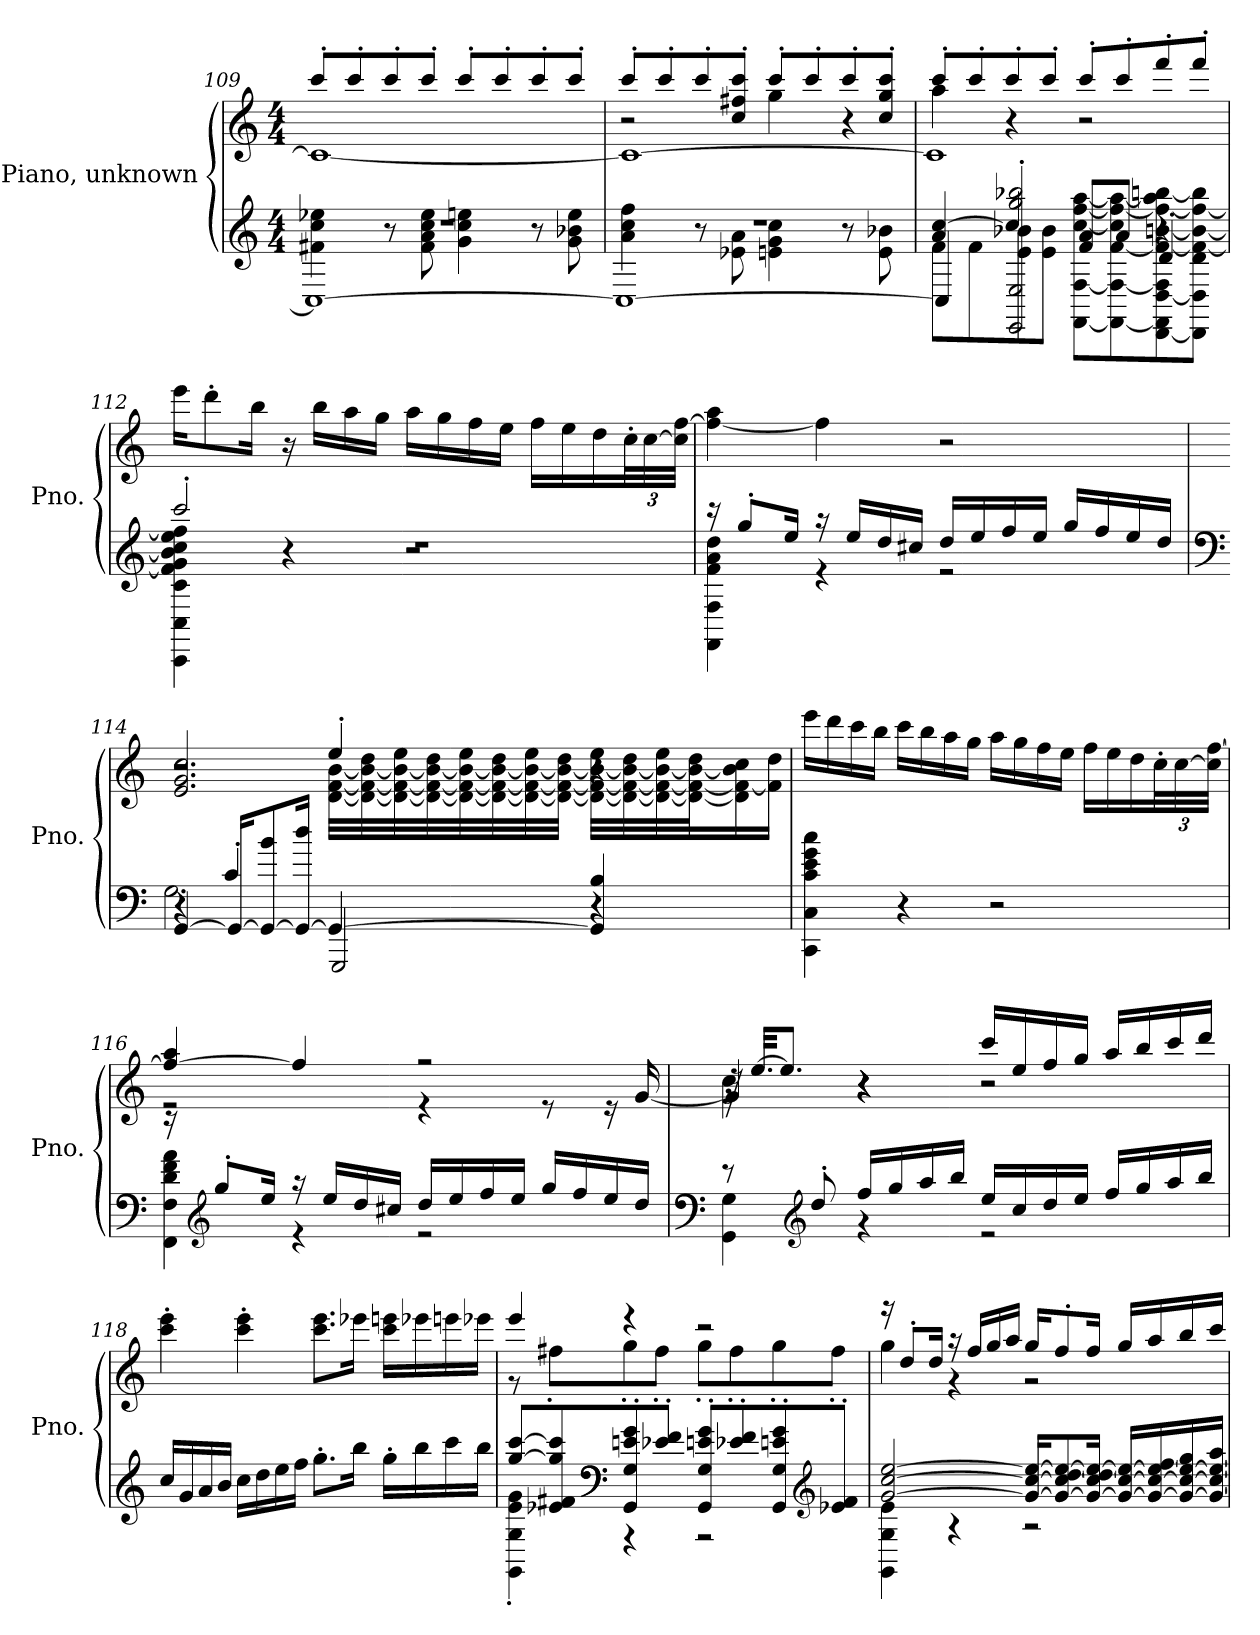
**kern	**kern
*part1	*part1
*staff2	*staff1
*I"Piano, unknown	*
*I'Pno.	*
!!LO:LB:g=z
*clefG2	*clefG2
*k[]	*k[]
*M4/4	*M4/4
=109	=109
*^	*^
*	*^	*	*
1r	4f#X\ 4cc\ 4ee-X\	1C_	8ccc'/L	1c_
.	.	.	8ccc'/	.
.	8r	.	8ccc'/	.
.	8f#\ 8a\ 8cc\ 8ee-\	.	8ccc'/J	.
.	4g\ 4cc\ 4een\	.	8ccc'/L	.
.	.	.	8ccc'/	.
.	8r	.	8ccc'/	.
.	8g\ 8b-X\ 8ee\	.	8ccc'/J	.
=110	=110	=110	=110	=110
*	*	*	*	*^
1r	4a\ 4cc\ 4ff\	1C_	8ccc'/L	2r	1c_
.	.	.	8ccc'/	.	.
.	8r	.	8ccc'/	.	.
.	8e-X\ 8a\	.	8cc/' 8ff#X/' 8ccc/'J	.	.
.	4en\ 4g\ 4cc\	.	8ccc'/L	4gg\	.
.	.	.	8ccc'/	.	.
.	8r	.	8ccc'/	4r	.
.	8e\ 8b-X\	.	8cc/' 8gg/' 8ccc/'J	.	.
=111	=111	=111	=111	=111	=111
4a/ [4cc/	8f\L	4C/]	8ccc'/L	4aa\	1c]
.	8f\	.	8ccc'/	.	.
4cc/]	8e\ 8b-X\	2EE/' 2E/' 2gg/' 2bb-X/'	8ccc'/	4r	.
.	8e\ 8b-\J	.	8ccc'/J	.	.
8f/ 8a/L	[8FF\ [8F\ [8cc\ [8ff\ [8aa\L	.	8ccc'/L	2r	.
8a/J	8FF\_ 8F\_ [8f\ 8cc\] 8ff\_ 8aa\_	.	8ccc'/	.	.
4r	[8DD\ 8FF\] [8D\ 8F\] 8f\_ [8bn\ 8ff\_ 8aa\] [8bbn\	4d'/	8fff'/	.	.
.	8DD\] 8D\] 8d\ 8f\_ 8b\_ 8ff\_ 8bb\]J	.	8fff'/J	.	.
*	*	*	*v	*v	*v
!!LO:PB:g=z
=112	=112	=112	=112
1r	4CC\ 4C\ 4c\ 4f\] 4g\ 4b\] 4cc\ 4ee\ 4ff\]	2ccc'/	16eee\KL
.	.	.	8ddd'\
.	.	.	16bb\Jk
.	4r	.	16r
.	.	.	16bb\LL
.	.	.	16aa\
.	.	.	16gg\JJ
.	2r	2r	16aa\LL
.	.	.	16gg\
.	.	.	16ff\
.	.	.	16ee\JJ
.	.	.	16ff\LL
.	.	.	16ee\
.	.	.	16dd\
*	*	*	*Xbrackettup
.	.	.	48cc'\L
.	.	.	[48cc\
.	.	.	48cc\] [48ff\JJJ
*	*v	*v	*
=113	=113	=113
16r	4FF\ 4F\ 4f\ 4a\ 4dd\	4ff\_ 4aa\
8gg'/L	.	.
16ee/Jk	.	.
16r	4r	4ff\]
16ee/LL	.	.
16dd/	.	.
16cc#X/JJ	.	.
16dd/LL	2r	2r
16ee/	.	.
16ff/	.	.
16ee/JJ	.	.
16gg/LL	.	.
16ff/	.	.
16ee/	.	.
16dd/JJ	.	.
*v	*v	*
!!LO:LB:g=z
=114	=114
*clefF4	*
*^	*^
*	*^	*	*^
[4GG/	2.G\	4r	2r	2r	2.e/ 2.g/ 2.cc/
16GG/KL_	.	4c'/	.	.	.
8GG/_ 8b/	.	.	.	.	.
16GG/_ 16dd/Jk	.	.	.	.	.
4GG/_	.	2GGG/	4ee'/	[32d\ [32f\ [32b\LLL	.
.	.	.	.	32d\_ 32f\_ 32b\_ 32dd\	.
.	.	.	.	32d\_ 32f\_ 32b\_ 32ee\	.
.	.	.	.	32d\_ 32f\_ 32b\_ 32dd\	.
.	.	.	.	32d\_ 32f\_ 32b\_ 32ee\	.
.	.	.	.	32d\_ 32f\_ 32b\_ 32dd\	.
.	.	.	.	32d\_ 32f\_ 32b\_ 32ee\	.
.	.	.	.	32d\_ 32f\_ 32b\_ 32dd\JJJ	.
4GG/] 4B/	4r	.	4r	32d\_ 32f\_ 32b\_ 32ee\LLL	4r
.	.	.	.	32d\_ 32f\_ 32b\_ 32dd\	.
.	.	.	.	32d\_ 32f\_ 32b\_ 32ee\	.
.	.	.	.	32d\_ 32f\_ 32b\_ 32dd\J	.
.	.	.	.	16d\] 16f\_ 16b\] 16cc\	.
.	.	.	.	16f\] 16dd\JJ	.
*v	*v	*v	*	*	*
*	*v	*v	*v
!!LO:LB:g=z
=115	=115
4CC\ 4C\ 4c\ 4e\ 4g\ 4cc\	16eee\LL
.	16ddd\
.	16ccc\
.	16bb\JJ
4r	16ccc\LL
.	16bb\
.	16aa\
.	16gg\JJ
2r	16aa\LL
.	16gg\
.	16ff\
.	16ee\JJ
.	16ff\LL
.	16ee\
.	16dd\
.	48cc'\L
.	[48cc\
.	48cc\] [48ff\JJJ
=116	=116
*^	*^
16r	4FF\ 4F\ 4d\ 4f\ 4a\	4ff/_ 4aa/	2r
*clefG2	*	*	*
8gg'/L	.	.	.
16ee/Jk	.	.	.
16r	4r	4ff/]	.
16ee/LL	.	.	.
16dd/	.	.	.
16cc#X/JJ	.	.	.
16dd/LL	2r	2r	4r
16ee/	.	.	.
16ff/	.	.	.
16ee/JJ	.	.	.
16gg/LL	.	.	8r
16ff/	.	.	.
16ee/	.	.	16r
16dd/JJ	.	.	[16g/
*	*	*v	*v
!!LO:LB:g=z
=117	=117	=117
*clefF4	*	*
*	*	*^
*	*	*	*^
8r	4GG\ 4G\	64r	4cc\	4g/]
.	.	[32.ee/KKL	.	.
.	.	8.ee/J]	.	.
*clefG2	*	*	*	*
8dd'/	.	.	.	.
16ff/LL	4r	4r	4r	4r
16gg/	.	.	.	.
16aa/	.	.	.	.
16bb/JJ	.	.	.	.
16ee/LL	2r	16ccc/LL	2r	2r
16cc/	.	16ee/	.	.
16dd/	.	16ff/	.	.
16ee/JJ	.	16gg/JJ	.	.
16ff/LL	.	16aa/LL	.	.
16gg/	.	16bb/	.	.
16aa/	.	16ccc/	.	.
16bb/JJ	.	16ddd/JJ	.	.
*v	*v	*	*	*
*	*v	*v	*v
=118	=118
16cc/LL	4ccc\' 4eee\'
16g/	.
16a/	.
16b/JJ	.
16cc\LL	4ccc\' 4eee\'
16dd\	.
16ee\	.
16ff\JJ	.
8.gg'\L	8.ccc\ 8.eee\L
16bb\Jk	16eee-X\Jk
16gg'\LL	16ccc\ 16eeen\LL
16bb\	16eee-X\
16ccc\	16eeen\
16bb\JJ	16eee-X\JJ
!!LO:LB:g=z
=119	=119
*^	*^
[8gg/ [8ccc/L	4GG\' 4G\' 4e\' 4g\'	4eee/	8r
8e-X/ 8f#X/ 8gg/] 8ccc/]	.	.	8ff#X'\L
*clefF4	*	*	*
8GG/' 8G/' 8en/' 8g/'	4r	4r	8gg'\
8e-X/' 8f#/'J	.	.	8ff#'\J
8GG/' 8G/' 8en/' 8g/'L	2r	2r	8gg'\L
8e-X/' 8f#/'	.	.	8ff#'\
8GG/' 8G/' 8en/' 8g/'	.	.	8gg'\
*clefG2	*	*	*
8e-X/' 8f#/'J	.	.	8ff#'\J
=120	=120	=120	=120
[2g/ [2cc/ [2ee/	4GG\ 4G\ 4e\	16r	4gg\
.	.	8dd'/L	.
.	.	16dd/Jk	.
.	4r	16r	4r
.	.	16ff/LL	.
.	.	16gg/	.
.	.	16aa/JJ	.
16g/_ 16cc/_ 16ee/_KL	2r	16gg/KL	2r
8g/_ 8cc/_ 8dd/ 8ee/_	.	8ff'/	.
16g/_ 16cc/_ 16dd/ 16ee/_Jk	.	16ff/Jk	.
16g/_ 16cc/_ 16ee/_LL	.	16gg/LL	.
16g/_ 16cc/_ 16ee/_ 16ff/	.	16aa/	.
16g/_ 16cc/_ 16ee/_ 16gg/	.	16bb/	.
16g/_ 16cc/_ 16ee/_ 16aa/JJ	.	16ccc/JJ	.
*v	*v	*	*
*	*v	*v
=	=
*-	*-
